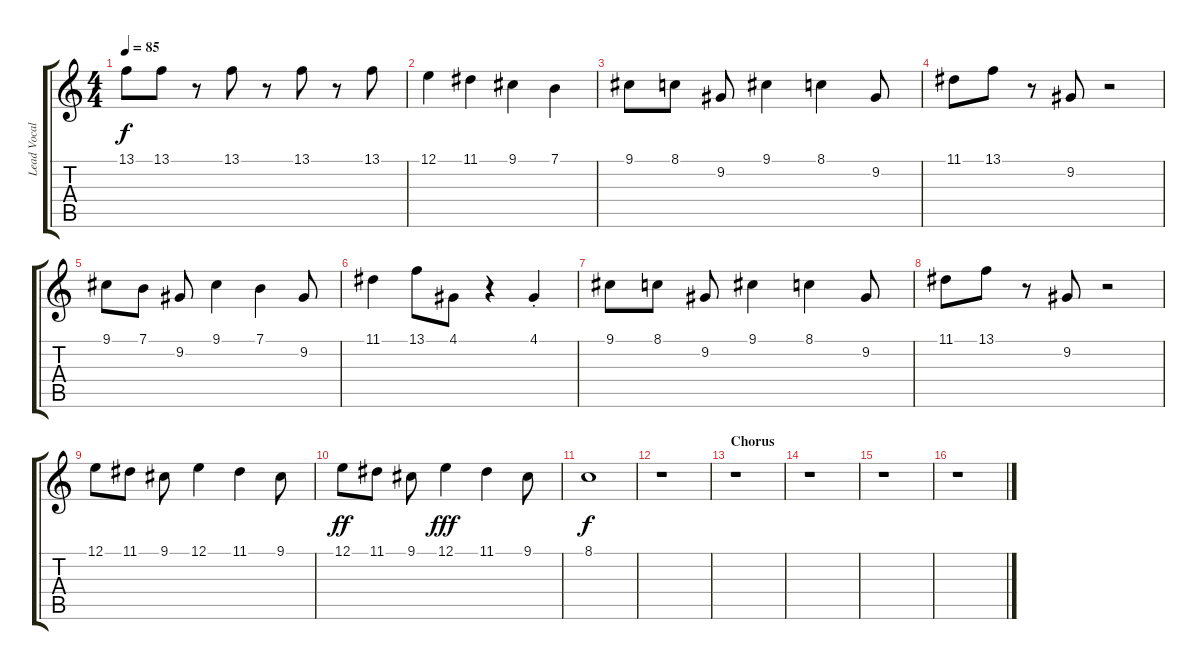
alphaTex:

\track ("Lead Vocals" "Lead Vocal") {instrument lead6voice}
\staff {score tabs}
\tuning (E4 B3 G3 D3 A2 E2) {hide}
\ts (4 4)
\tempo 85
\clef g2
\ks c
13.1.8{dy f} 13.1.8 r.8 13.1.8 r.8 13.1.8 r.8 13.1.8 |
12.1.4 11.1.4 9.1.4 7.1.4 |
9.1.8 8.1.8 9.2.8 9.1.4 8.1.4 9.2.8 |
11.1.8 13.1.8 r.8 9.2.8 r.2 |
9.1.8 7.1.8 9.2.8 9.1.4 7.1.4 9.2.8 |
11.1.4 13.1.8 4.1.8 r.4 4.1{st}.4 |
9.1.8 8.1.8 9.2.8 9.1.4 8.1.4 9.2.8 |
11.1.8 13.1.8 r.8 9.2.8 r.2 |
12.1.8 11.1.8 9.1.8 12.1.4 11.1.4 9.1.8 |
12.1.8{dy ff} 11.1.8 9.1.8 12.1.4{dy fff} 11.1.4 9.1.8 |
8.1.1{dy f} |
r.1 |
\section ("" "Chorus")
r.1 |
r.1 |
r.1 |
r.1
